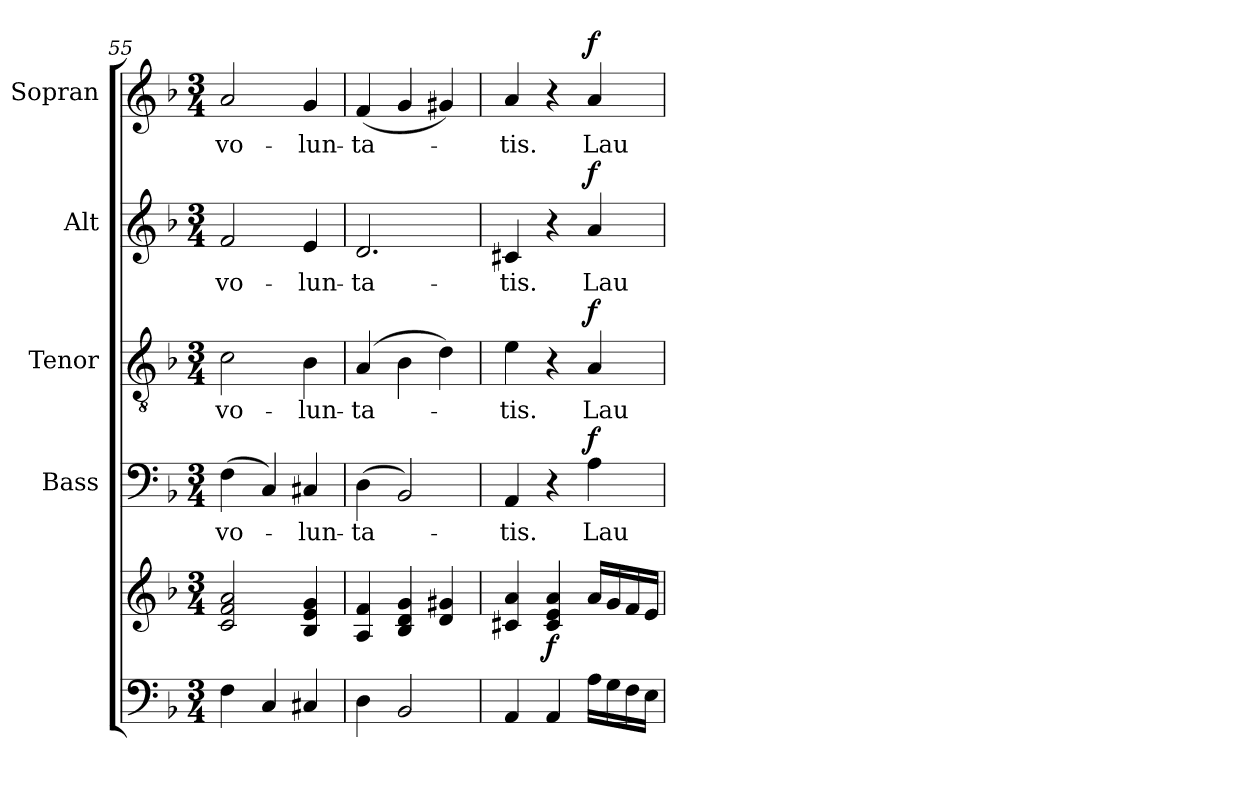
**kern	**kern	**dynam	**kern	**text	**dynam	**kern	**text	**dynam	**kern	**text	**dynam	**kern	**text	**dynam
*part5	*part5	*part5	*part4	*part4	*part4	*part3	*part3	*part3	*part2	*part2	*part2	*part1	*part1	*part1
*staff6	*staff5	*staff5/6	*staff4	*staff4	*staff4	*staff3	*staff3	*staff3	*staff2	*staff2	*staff2	*staff1	*staff1	*staff1
*	*	*	*I"Bass	*	*	*I"Tenor	*	*	*I"Alt	*	*	*I"Sopran	*	*
*	*	*	*I'B.	*	*	*I'T.	*	*	*I'A.	*	*	*I'S.	*	*
!!LO:LB:g=z
*clefF4	*clefG2	*	*clefF4	*	*	*clefGv2	*	*	*clefG2	*	*	*clefG2	*	*
*k[b-]	*k[b-]	*	*k[b-]	*	*	*k[b-]	*	*	*k[b-]	*	*	*k[b-]	*	*
*F:	*F:	*	*F:	*	*	*F:	*	*	*F:	*	*	*F:	*	*
*M3/4	*M3/4	*	*M3/4	*	*	*M3/4	*	*	*M3/4	*	*	*M3/4	*	*
=55	=55	=55	=55	=55	=55	=55	=55	=55	=55	=55	=55	=55	=55	=55
!	!	!	!	!LO:LY:b	!	!	!LO:LY:b	!	!	!LO:LY:b	!	!	!LO:LY:b	!
4F\	2c/ 2f/ 2a/	.	(>4F\	vo-	.	2c\	vo-	.	2f/	vo-	.	2a/	vo-	.
4C/	.	.	4C/)	.	.	.	.	.	.	.	.	.	.	.
!	!	!	!	!LO:LY:b	!	!	!LO:LY:b	!	!	!LO:LY:b	!	!	!LO:LY:b	!
4C#X/	4B-/ 4e/ 4g/	.	4C#X/	-lun-	.	4B-\	-lun-	.	4e/	-lun-	.	4g/	-lun-	.
=56	=56	=56	=56	=56	=56	=56	=56	=56	=56	=56	=56	=56	=56	=56
!	!	!	!	!LO:LY:b	!	!	!LO:LY:b	!	!	!LO:LY:b	!	!	!LO:LY:b	!
4D\	4A/ 4f/	.	(>4D\	-ta-	.	(4A/	-ta-	.	2.d/	-ta-	.	(<4f/	-ta-	.
2BB-/	4B-/ 4d/ 4g/	.	2BB-/)	.	.	4B-\	.	.	.	.	.	4g/	.	.
.	4d/ 4g#X/	.	.	.	.	4d\)	.	.	.	.	.	4g#X/)	.	.
=57	=57	=57	=57	=57	=57	=57	=57	=57	=57	=57	=57	=57	=57	=57
!	!	!	!	!LO:LY:b	!	!	!LO:LY:b	!	!	!LO:LY:b	!	!	!LO:LY:b	!
4AA/	4c#X/ 4a/	.	4AA/	-tis.	.	4e\	-tis.	.	4c#X/	-tis.	.	4a/	-tis.	.
!	!	!LO:DY:b	!	!	!	!	!	!	!	!	!	!	!	!
4AA/	4c#/ 4e/ 4a/	f	4r	.	.	4r	.	.	4r	.	.	4r	.	.
!	!	!	!	!LO:LY:b	!LO:DY:a	!	!LO:LY:b	!LO:DY:a	!	!LO:LY:b	!LO:DY:a	!	!LO:LY:b	!LO:DY:a
16A\LL	16a/LL	.	4A\	Lau-	f	4A/	Lau-	f	4a/	Lau-	f	4a/	Lau-	f
16G\	16g/	.	.	.	.	.	.	.	.	.	.	.	.	.
16F\	16f/	.	.	.	.	.	.	.	.	.	.	.	.	.
16E\JJ	16e/JJ	.	.	.	.	.	.	.	.	.	.	.	.	.
=	=	=	=	=	=	=	=	=	=	=	=	=	=	=
*-	*-	*-	*-	*-	*-	*-	*-	*-	*-	*-	*-	*-	*-	*-
